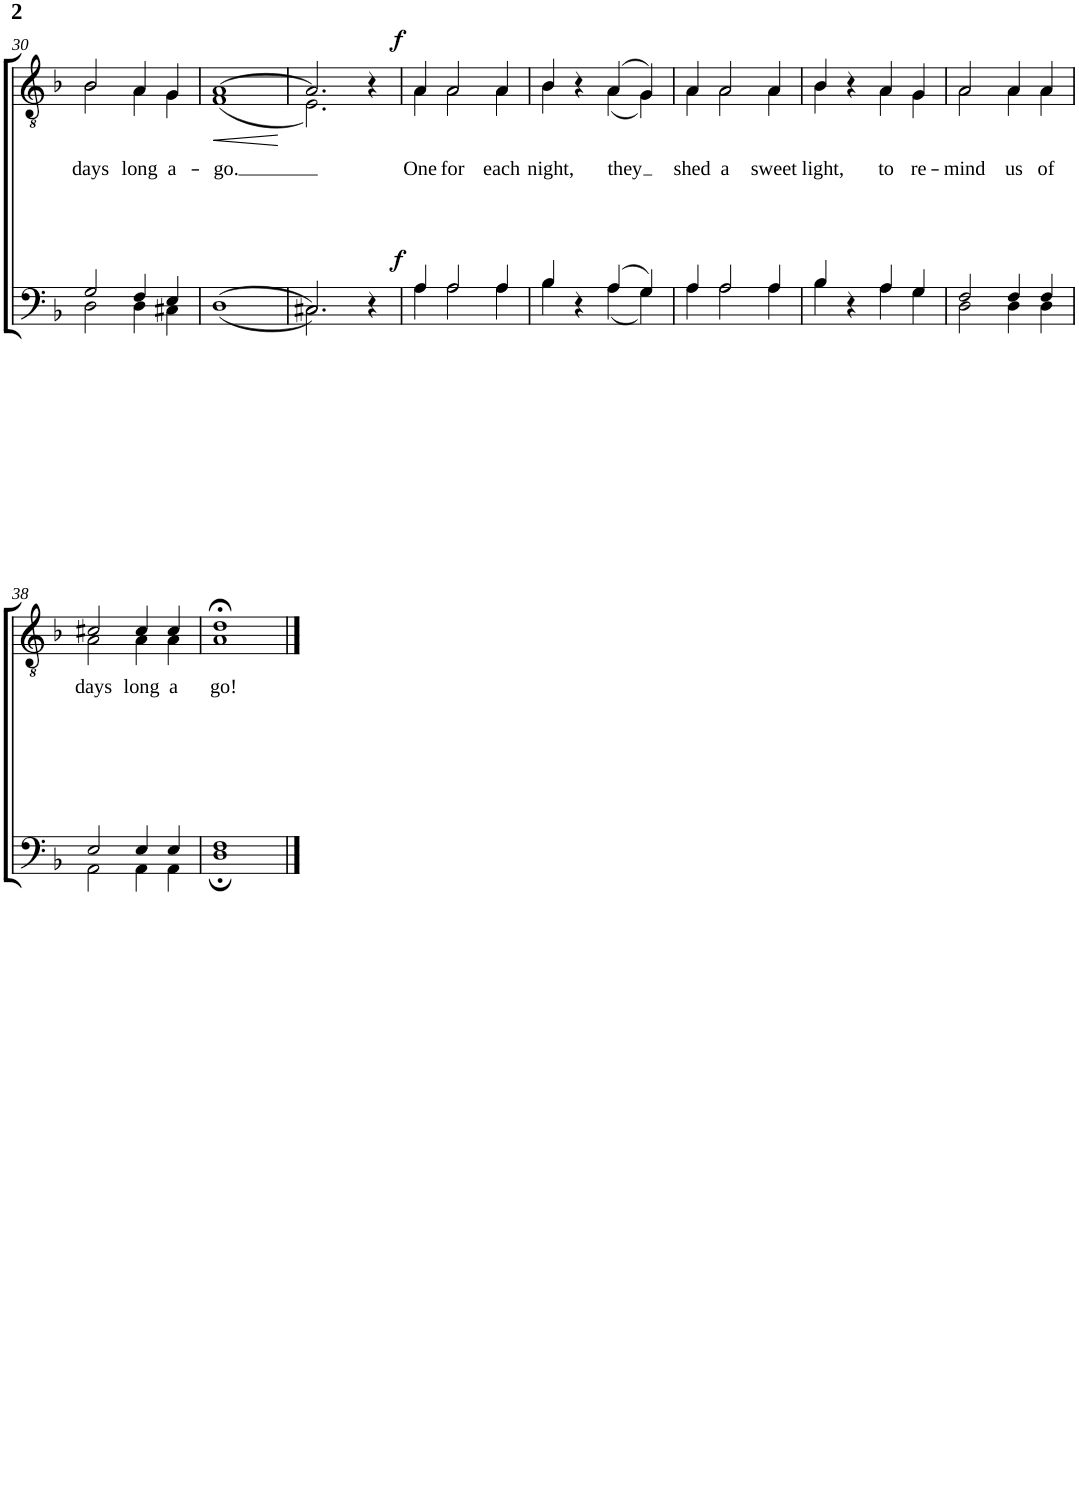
**kern	**dynam	**kern	**text	**dynam
*part2	*part2	*part1	*part1	*part1
*staff2	*staff2	*staff1	*staff1	*staff1
*I"Basses	*	*I"Tenors	*	*
!!LO:PB:g=z
*clefF4	*	*clefGv2	*	*
*k[b-]	*	*k[b-]	*	*
*M2/2	*	*M2/2	*	*
*met(c|)	*	*met(c|)	*	*
=30	=30	=30	=30	=30
*^	*	*^	*	*
!	!	!	!	!	!LO:LY:b	!
2G/	2D\	.	2B-/	2B-\	days	.
!	!	!	!	!	!LO:LY:b	!
4F/	4D\	.	4A/	4A\	long	.
!	!	!	!	!	!LO:LY:b	!
4E/	4C#X\	.	4G/	4G\	a-	.
=31	=31	=31	=31	=31	=31	=31
!	!	!	!	!	!LO:LY:b	!LO:HP:b
*v	*v	*	*	*	*	*
(<(>1D	.	[>1A	(<1F	-go.	<
*	*	*v	*v	*	*
.	.	.	.	[
=32	=32	=32	=32	=32
*^	*	*^	*	*
2.C#X/)	2.C#\)	.	2.A/]	2.E\)	.	.
4r	4ryy	.	4r	4ryy	.	.
=33	=33	=33	=33	=33	=33	=33
!	!	!LO:DY:a	!	!	!LO:LY:b	!LO:DY:a
4A/	4A\	f	4A/	4A\	One	f
!	!	!	!	!	!LO:LY:b	!
2A/	2A\	.	2A/	2A\	for	.
!	!	!	!	!	!LO:LY:b	!
4A/	4A\	.	4A/	4A\	each	.
=34	=34	=34	=34	=34	=34	=34
!	!	!	!	!	!LO:LY:b	!
4B-/	4B-\	.	4B-/	4B-\	night,	.
4r	4ryy	.	4r	4ryy	.	.
!	!	!	!	!	!LO:LY:b	!
(4A/	(4A\	.	(4A/	(4A\	they	.
4G/)	4G\)	.	4G/)	4G\)	.	.
=35	=35	=35	=35	=35	=35	=35
!	!	!	!	!	!LO:LY:b	!
4A/	4A\	.	4A/	4A\	shed	.
!	!	!	!	!	!LO:LY:b	!
2A/	2A\	.	2A/	2A\	a	.
!	!	!	!	!	!LO:LY:b	!
4A/	4A\	.	4A/	4A\	sweet	.
=36	=36	=36	=36	=36	=36	=36
!	!	!	!	!	!LO:LY:b	!
4B-/	4B-\	.	4B-/	4B-\	light,	.
4r	4ryy	.	4r	4ryy	.	.
!	!	!	!	!	!LO:LY:b	!
4A/	4A\	.	4A/	4A\	to	.
!	!	!	!	!	!LO:LY:b	!
4G/	4G\	.	4G/	4G\	re-	.
=37	=37	=37	=37	=37	=37	=37
!	!	!	!	!	!LO:LY:b	!
2F/	2D\	.	2A/	2A\	mind	.
!	!	!	!	!	!LO:LY:b	!
4F/	4D\	.	4A/	4A\	us	.
!	!	!	!	!	!LO:LY:b	!
4F/	4D\	.	4A/	4A\	of	.
!!LO:LB:g=z	!!
=38	=38	=38	=38	=38	=38	=38
!	!	!	!	!	!LO:LY:b	!
2E/	2AA\	.	2c#X/	2A\	days	.
!	!	!	!	!	!LO:LY:b	!
4E/	4AA\	.	4c#/	4A\	long	.
!	!	!	!	!	!LO:LY:b	!
4E/	4AA\	.	4c#/	4A\	a	.
=39	=39	=39	=39	=39	=39	=39
!	!	!	!	!	!LO:LY:b	!
1F;	1D	.	1d	1A;<	go!	.
*v	*v	*	*	*	*	*
*	*	*v	*v	*	*
==	==	==	==	==
*-	*-	*-	*-	*-
